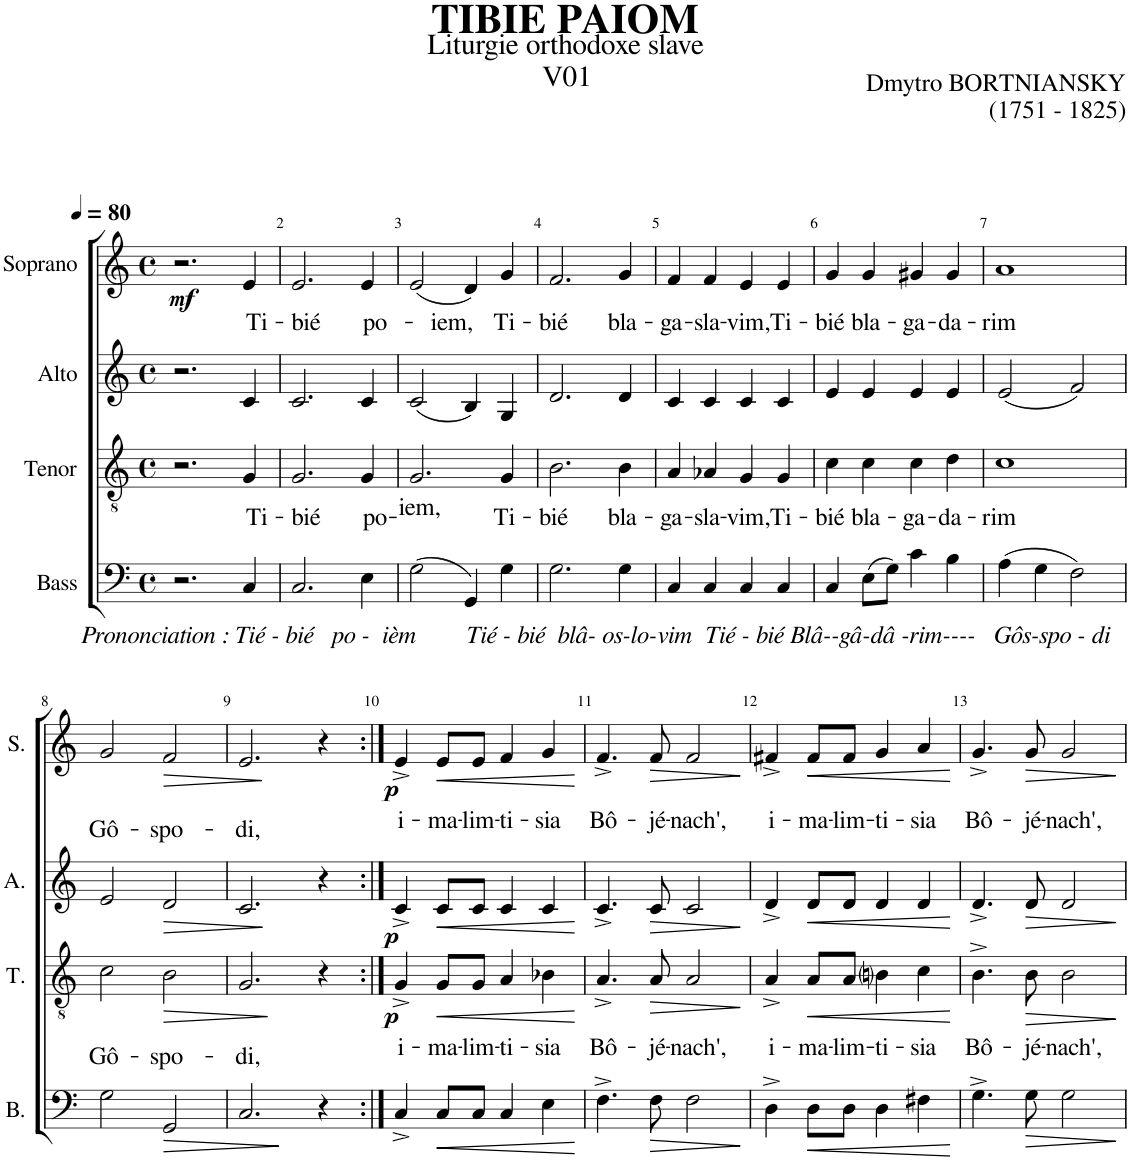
**kern	**dynam	**kern	**text	**dynam	**kern	**dynam	**kern	**text	**dynam
*part4	*part4	*part3	*part3	*part3	*part2	*part2	*part1	*part1	*part1
*staff4	*staff4	*staff3	*staff3	*staff3	*staff2	*staff2	*staff1	*staff1	*staff1
*I"Bass	*	*I"Tenor	*	*	*I"Alto	*	*I"Soprano	*	*
*I'B.	*	*I'T.	*	*	*I'A.	*	*I'S.	*	*
*clefF4	*	*clefGv2	*	*	*clefG2	*	*clefG2	*	*
*Trd7c12	*	*	*	*	*	*	*	*	*
*k[]	*	*k[]	*	*	*k[]	*	*k[]	*	*
*M4/4	*	*M4/4	*	*	*M4/4	*	*M4/4	*	*
*met(c)	*	*met(c)	*	*	*met(c)	*	*met(c)	*	*
*MM80	*	*MM80	*	*	*MM80	*	*MM80	*	*
=1	=1	=1	=1	=1	=1	=1	=1	=1	=1
!	!	!	!	!	!	!	!	!	!LO:DY:b
2.r	.	2.r	.	.	2.r	.	2.r	.	mf
!LO:TX:b:i:t=Prononciation &colon; Tié - bié   po -  ièm        Tié - bié  blâ- os-lo-vim  Tié - bié Blâ--gâ-dâ -rim----   Gôs-spo - di	!	!	!	!	!	!	!	!	!
!	!	!	!LO:LY:b	!	!	!	!	!LO:LY:b	!
4C/	.	4G/	Ti-	.	4c/	.	4e/	Ti-	.
=2	=2	=2	=2	=2	=2	=2	=2	=2	=2
!	!	!	!LO:LY:b	!	!	!	!	!LO:LY:b	!
2.C/	.	2.G/	-bié	.	2.c/	.	2.e/	-bié	.
!	!	!	!LO:LY:b	!	!	!	!	!LO:LY:b	!
4E\	.	4G/	po-	.	4c/	.	4e/	po-	.
=3	=3	=3	=3	=3	=3	=3	=3	=3	=3
!	!	!	!LO:LY:b	!	!	!	!	!LO:LY:b	!
(2G\	.	2.G/	-iem,	.	(2c/	.	(2e/	-iem,	.
4GG/)	.	.	.	.	4B/)	.	4d/)	.	.
!	!	!	!LO:LY:b	!	!	!	!	!LO:LY:b	!
4G\	.	4G/	Ti-	.	4G/	.	4g/	Ti-	.
=4	=4	=4	=4	=4	=4	=4	=4	=4	=4
!	!	!	!LO:LY:b	!	!	!	!	!LO:LY:b	!
2.G\	.	2.B\	-bié	.	2.d/	.	2.f/	-bié	.
!	!	!	!LO:LY:b	!	!	!	!	!LO:LY:b	!
4G\	.	4B\	bla-	.	4d/	.	4g/	bla-	.
=5	=5	=5	=5	=5	=5	=5	=5	=5	=5
!	!	!	!LO:LY:b	!	!	!	!	!LO:LY:b	!
4C/	.	4A/	-ga-	.	4c/	.	4f/	-ga-	.
!	!	!	!LO:LY:b	!	!	!	!	!LO:LY:b	!
4C/	.	4A-X/	-sla-	.	4c/	.	4f/	-sla-	.
!	!	!	!LO:LY:b	!	!	!	!	!LO:LY:b	!
4C/	.	4G/	-vim,	.	4c/	.	4e/	-vim,	.
!	!	!	!LO:LY:b	!	!	!	!	!LO:LY:b	!
4C/	.	4G/	Ti-	.	4c/	.	4e/	Ti-	.
=6	=6	=6	=6	=6	=6	=6	=6	=6	=6
!	!	!	!LO:LY:b	!	!	!	!	!LO:LY:b	!
4C/	.	4c\	-bié	.	4e/	.	4g/	-bié	.
!	!	!	!LO:LY:b	!	!	!	!	!LO:LY:b	!
(8E\L	.	4c\	bla-	.	4e/	.	4g/	bla-	.
8G\J)	.	.	.	.	.	.	.	.	.
!	!	!	!LO:LY:b	!	!	!	!	!LO:LY:b	!
4c\	.	4c\	-ga-	.	4e/	.	4g#X/	-ga-	.
!	!	!	!LO:LY:b	!	!	!	!	!LO:LY:b	!
4B\	.	4d\	-da-	.	4e/	.	4g#/	-da-	.
=7	=7	=7	=7	=7	=7	=7	=7	=7	=7
!	!	!	!LO:LY:b	!	!	!	!	!LO:LY:b	!
(4A\	.	1c	-rim	.	(2e/	.	1a	-rim	.
4G\	.	.	.	.	.	.	.	.	.
2F\)	.	.	.	.	2f/)	.	.	.	.
!!LO:LB:g=z
=8	=8	=8	=8	=8	=8	=8	=8	=8	=8
!	!	!	!LO:LY:b	!	!	!	!	!LO:LY:b	!
2G\	.	2c\	Gô-	.	2e/	.	2g/	Gô-	.
!	!LO:HP:b	!	!LO:LY:b	!LO:HP:b	!	!LO:HP:b	!	!LO:LY:b	!LO:HP:b
2GG/	>	2B\	-spo-	>	2d/	>	2f/	-spo-	>
.	]	.	.	]	.	]	.	.	]
=9	=9	=9	=9	=9	=9	=9	=9	=9	=9
!	!	!	!LO:LY:b	!	!	!	!	!LO:LY:b	!
2.C/	.	2.G/	-di,	.	2.c/	.	2.e/	-di,	.
4r	.	4r	.	.	4r	.	4r	.	.
=10:|!	=10:|!	=10:|!	=10:|!	=10:|!	=10:|!	=10:|!	=10:|!	=10:|!	=10:|!
!	!	!	!LO:LY:b	!LO:DY:b	!	!LO:DY:b	!	!LO:LY:b	!LO:DY:b
4C^/	.	4G^/	i-	p	4c^/	p	4e^/	i-	p
!	!LO:HP:b	!	!LO:LY:b	!LO:HP:b	!	!LO:HP:b	!	!LO:LY:b	!LO:HP:b
8C/L	<	8G/L	-ma-	<	8c/L	<	8e/L	-ma-	<
!	!	!	!LO:LY:b	!	!	!	!	!LO:LY:b	!
8C/J	.	8G/J	-lim-	.	8c/J	.	8e/J	-lim-	.
!	!	!	!LO:LY:b	!	!	!	!	!LO:LY:b	!
4C/	.	4A/	-ti-	.	4c/	.	4f/	-ti-	.
!	!	!	!LO:LY:b	!	!	!	!	!LO:LY:b	!
4E\	.	4B-X\	-sia	.	4c/	.	4g/	-sia	.
.	[	.	.	[	.	[	.	.	[
=11	=11	=11	=11	=11	=11	=11	=11	=11	=11
!	!	!	!LO:LY:b	!	!	!	!	!LO:LY:b	!
4.F^\	.	4.A^/	Bô-	.	4.c^/	.	4.f^/	Bô-	.
!	!LO:HP:b	!	!LO:LY:b	!LO:HP:b	!	!LO:HP:b	!	!LO:LY:b	!LO:HP:b
8F\	>	8A/	-jé-	>	8c/	>	8f/	-jé-	>
!	!	!	!LO:LY:b	!	!	!	!	!LO:LY:b	!
2F\	.	2A/	-nach',	.	2c/	.	2f/	-nach',	.
.	]	.	.	]	.	]	.	.	]
=12	=12	=12	=12	=12	=12	=12	=12	=12	=12
!	!	!	!LO:LY:b	!	!	!	!	!LO:LY:b	!
4D^\	.	4A^/	i-	.	4d^/	.	4f#X^/	i-	.
!	!LO:HP:b	!	!LO:LY:b	!LO:HP:b	!	!LO:HP:b	!	!LO:LY:b	!LO:HP:b
8D\L	<	8A/L	-ma-	<	8d/L	<	8f#/L	-ma-	<
!	!	!	!LO:LY:b	!	!	!	!	!LO:LY:b	!
8D\J	.	8A/J	-lim-	.	8d/J	.	8f#/J	-lim-	.
!	!	!	!LO:LY:b	!	!	!	!	!LO:LY:b	!
4D\	.	4Bni\	-ti-	.	4d/	.	4g/	-ti-	.
!	!	!	!LO:LY:b	!	!	!	!	!LO:LY:b	!
4F#X\	.	4c\	-sia	.	4d/	.	4a/	-sia	.
.	[	.	.	[	.	[	.	.	[
=13	=13	=13	=13	=13	=13	=13	=13	=13	=13
!	!	!	!LO:LY:b	!	!	!	!	!LO:LY:b	!
4.G^\	.	4.B^\	Bô-	.	4.d^/	.	4.g^/	Bô-	.
!	!LO:HP:b	!	!LO:LY:b	!LO:HP:b	!	!LO:HP:b	!	!LO:LY:b	!LO:HP:b
8G\	>	8B\	-jé-	>	8d/	>	8g/	-jé-	>
!	!	!	!LO:LY:b	!	!	!	!	!LO:LY:b	!
2G\	.	2B\	-nach',	.	2d/	.	2g/	-nach',	.
.	]	.	.	]	.	]	.	.	]
=	=	=	=	=	=	=	=	=	=
*-	*-	*-	*-	*-	*-	*-	*-	*-	*-
